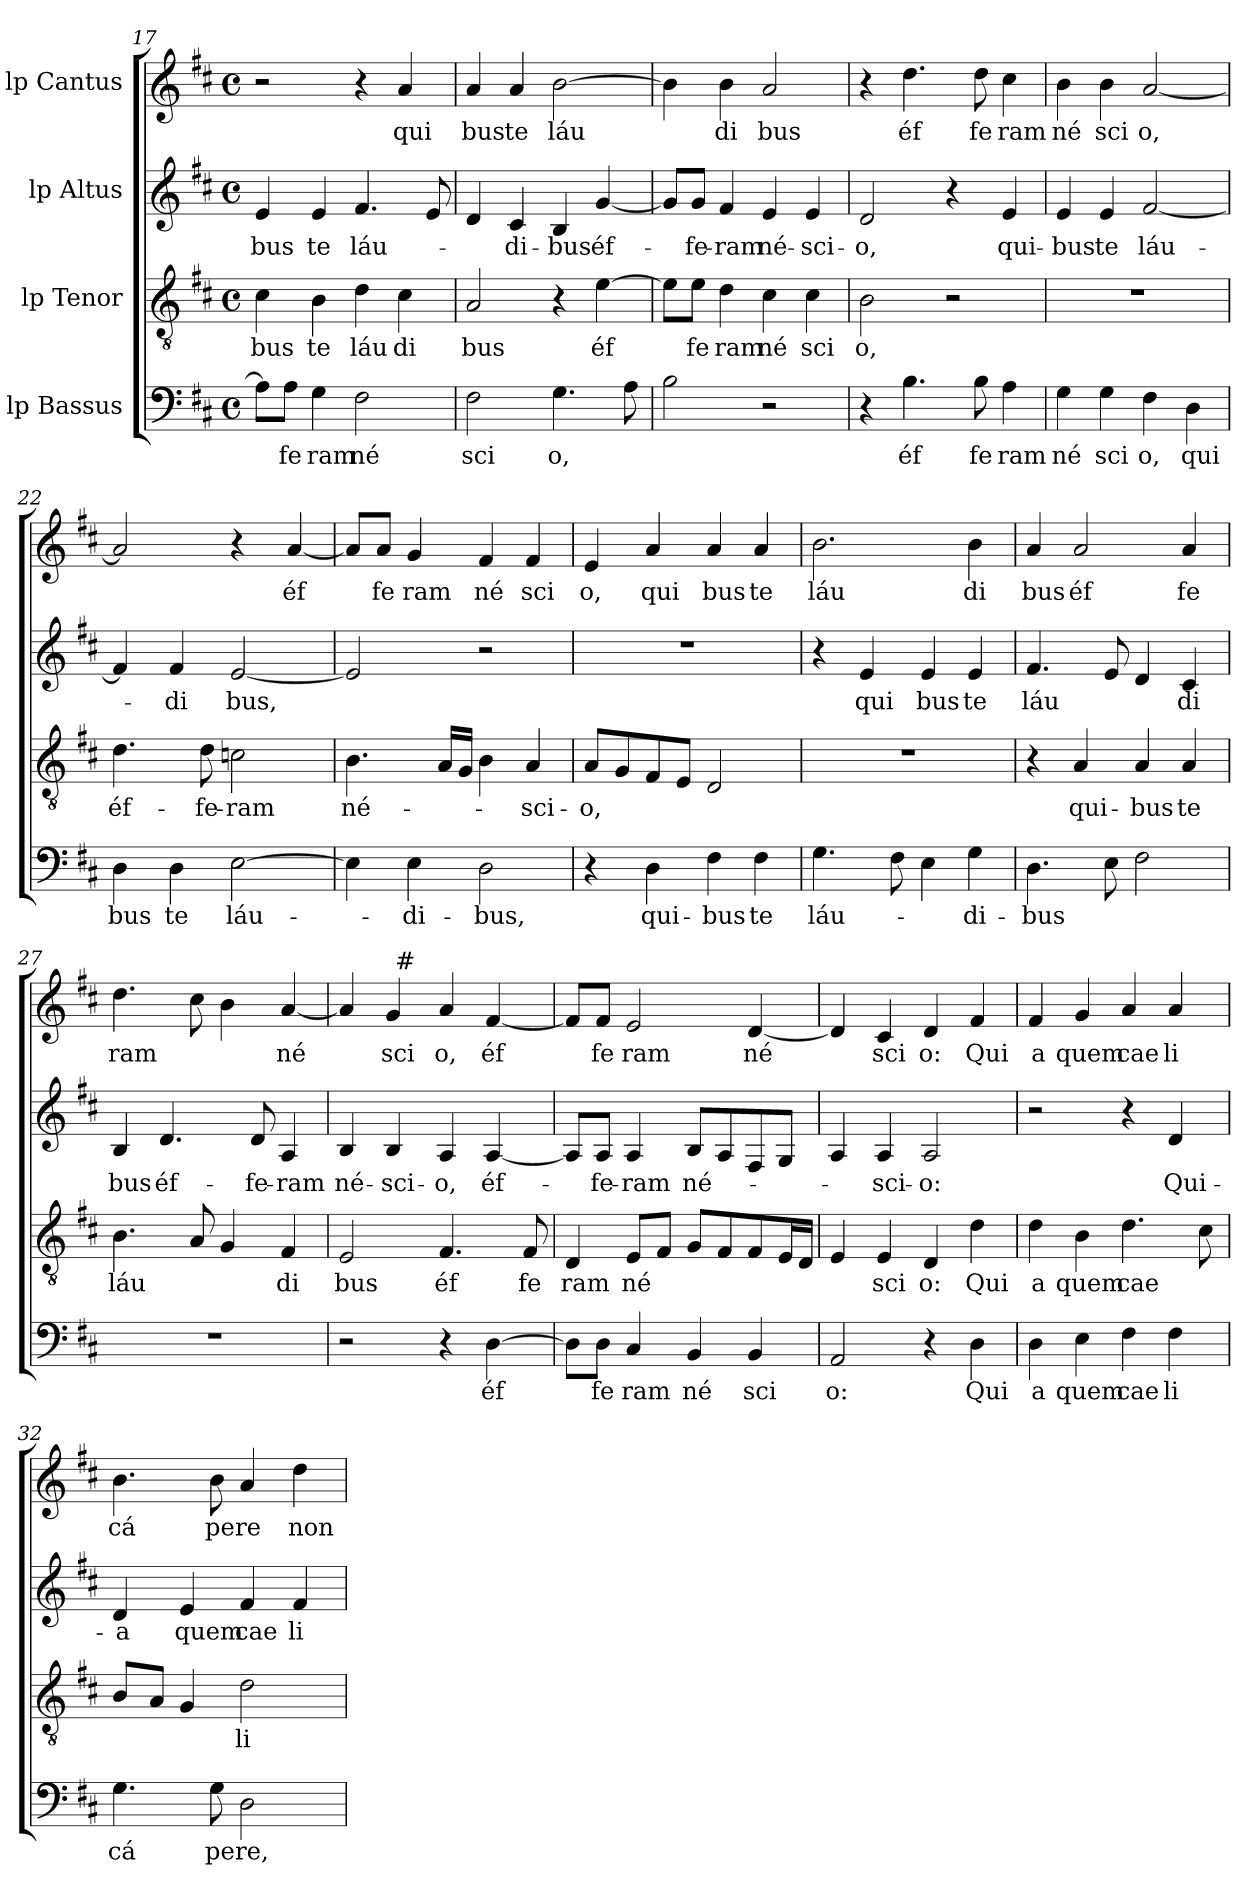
**kern	**text	**kern	**text	**kern	**text	**kern	**text
*part4	*part4	*part3	*part3	*part2	*part2	*part1	*part1
*staff4	*staff4	*staff3	*staff3	*staff2	*staff2	*staff1	*staff1
*I"lp Bassus	*	*I"lp Tenor	*	*I"lp Altus	*	*I"lp Cantus	*
!!LO:LB:g=z
*clefF4	*	*clefGv2	*	*clefG2	*	*clefG2	*
*k[f#c#]	*	*k[f#c#]	*	*k[f#c#]	*	*k[f#c#]	*
*D:	*	*D:	*	*D:	*	*D:	*
*M4/4	*	*M4/4	*	*M4/4	*	*M4/4	*
*met(c)	*	*met(c)	*	*met(c)	*	*met(c)	*
=17	=17	=17	=17	=17	=17	=17	=17
!	!	!	!LO:LY:b:cj	!	!LO:LY:b:cj	!	!
8A\L]	.	4c#\	bus	4e/	bus	2r	.
!	!LO:LY:b:cj	!	!	!	!	!	!
8A\J	fe	.	.	.	.	.	.
!	!LO:LY:b:cj	!	!LO:LY:b:cj	!	!LO:LY:b:cj	!	!
4G\	ram	4B\	te	4e/	te	.	.
!	!LO:LY:b:cj	!	!LO:LY:b:cj	!	!LO:LY:b	!	!
2F#\	né	4d\	láu	4.f#/	láu-	4r	.
!	!	!	!LO:LY:b:cj	!	!	!	!LO:LY:b:cj
.	.	4c#\	di	.	.	4a/	qui
.	.	.	.	8e/	.	.	.
=18	=18	=18	=18	=18	=18	=18	=18
!	!LO:LY:b:cj	!	!LO:LY:b:cj	!	!	!	!LO:LY:b:cj
2F#\	sci	2A/	bus	4d/	.	4a/	bus
!	!	!	!	!	!LO:LY:b:cj	!	!LO:LY:b:cj
.	.	.	.	4c#/	-di-	4a/	te
!	!LO:LY:b:cj	!	!	!	!LO:LY:b:cj	!	!LO:LY:b:cj
4.G\	o,	4r	.	4B/	-bus	[>2b\	láu
!	!	!	!LO:LY:b:cj	!	!LO:LY:b:cj	!	!
.	.	[>4e\	éf	[<4g/	éf-	.	.
8A\	.	.	.	.	.	.	.
=19	=19	=19	=19	=19	=19	=19	=19
2B\	.	8e\L]	.	8g/L]	.	4b\]	.
!	!	!	!LO:LY:b:cj	!	!LO:LY:b:cj	!	!
.	.	8e\J	fe	8g/J	-fe-	.	.
!	!	!	!LO:LY:b:cj	!	!LO:LY:b:cj	!	!LO:LY:b:cj
.	.	4d\	ram	4f#/	-ram	4b\	di
!	!	!	!LO:LY:b:cj	!	!LO:LY:b:cj	!	!LO:LY:b:cj
2r	.	4c#\	né	4e/	né-	2a/	bus
!	!	!	!LO:LY:b:cj	!	!LO:LY:b:cj	!	!
.	.	4c#\	sci	4e/	-sci-	.	.
=20	=20	=20	=20	=20	=20	=20	=20
!	!	!	!LO:LY:b:cj	!	!LO:LY:b:cj	!	!
4r	.	2B\	o,	2d/	-o,	4r	.
!	!LO:LY:b:cj	!	!	!	!	!	!LO:LY:b:cj
4.B\	éf	.	.	.	.	4.dd\	éf
.	.	2r	.	4r	.	.	.
!	!LO:LY:b:cj	!	!	!	!	!	!LO:LY:b:cj
8B\	fe	.	.	.	.	8dd\	fe
!	!LO:LY:b:cj	!	!	!	!LO:LY:b:cj	!	!LO:LY:b:cj
4A\	ram	.	.	4e/	qui-	4cc#\	ram
=21	=21	=21	=21	=21	=21	=21	=21
!	!LO:LY:b:cj	!	!	!	!LO:LY:b:cj	!	!LO:LY:b:cj
4G\	né	1r	.	4e/	-bus	4b\	né
!	!LO:LY:b:cj	!	!	!	!LO:LY:b:cj	!	!LO:LY:b:cj
4G\	sci	.	.	4e/	te	4b\	sci
!	!LO:LY:b:cj	!	!	!	!LO:LY:b:cj	!	!LO:LY:b:cj
4F#\	o,	.	.	[>2f#/	láu-	[>2a/	o,
!	!LO:LY:b:cj	!	!	!	!	!	!
4D\	qui	.	.	.	.	.	.
!!LO:PB:g=z
=22	=22	=22	=22	=22	=22	=22	=22
!	!LO:LY:b:cj	!	!LO:LY:b:cj	!	!	!	!
*	*	*^	*	*	*	*	*
4D\	bus	4.d\	32ryy	éf-	4f#/]	.	2a/]	.
.	.	.	2ryy	.	.	.	.	.
!	!LO:LY:b:cj	!	!	!	!	!LO:LY:b:cj	!	!
4D\	te	.	.	.	4f#/	-di	.	.
!	!	!	!	!LO:LY:b:cj	!	!	!	!
.	.	8d\	.	-fe-	.	.	.	.
!	!LO:LY:b:cj	!	!	!LO:LY:b:cj	!	!LO:LY:b:cj	!	!
[>2E\	láu-	2cn\	.	-ram	[<2e/	bus,	4r	.
.	.	.	4...ryy	.	.	.	.	.
!	!	!	!	!	!	!	!	!LO:LY:b:cj
.	.	.	.	.	.	.	[<4a/	éf
=23	=23	=23	=23	=23	=23	=23	=23	=23
!	!	!	!	!LO:LY:b:cj	!	!	!	!
*	*	*v	*v	*	*	*	*	*
4E\]	.	4.B\	né-	2e/]	.	8a/L]	.
!	!	!	!	!	!	!	!LO:LY:b:cj
.	.	.	.	.	.	8a/J	fe
!	!LO:LY:b:cj	!	!	!	!	!	!LO:LY:b:cj
4E\	-di-	.	.	.	.	4g/	ram
.	.	16A/L	.	.	.	.	.
.	.	16G/J	.	.	.	.	.
!	!LO:LY:b:cj	!	!	!	!	!	!LO:LY:b:cj
2D\	-bus,	4B\	.	2r	.	4f#/	né
!	!	!	!LO:LY:b:cj	!	!	!	!LO:LY:b:cj
.	.	4A/	-sci-	.	.	4f#/	sci
=24	=24	=24	=24	=24	=24	=24	=24
!	!	!	!LO:LY:b:cj	!	!	!	!LO:LY:b:cj
4r	.	8A/L	-o,	1r	.	4e/	o,
.	.	8G/	.	.	.	.	.
!	!LO:LY:b:cj	!	!	!	!	!	!LO:LY:b:cj
4D\	qui-	8F#/	.	.	.	4a/	qui
.	.	8E/J	.	.	.	.	.
!	!LO:LY:b:cj	!	!	!	!	!	!LO:LY:b:cj
4F#\	-bus	2D/	.	.	.	4a/	bus
!	!LO:LY:b:cj	!	!	!	!	!	!LO:LY:b:cj
4F#\	te	.	.	.	.	4a/	te
=25	=25	=25	=25	=25	=25	=25	=25
!	!LO:LY:b	!	!	!	!	!	!LO:LY:b:cj
4.G\	láu-	1r	.	4r	.	2.b\	láu
!	!	!	!	!	!LO:LY:b:cj	!	!
.	.	.	.	4e/	qui	.	.
8F#\	.	.	.	.	.	.	.
!	!	!	!	!	!LO:LY:b:cj	!	!
4E\	.	.	.	4e/	bus	.	.
!	!LO:LY:b:cj	!	!	!	!LO:LY:b:cj	!	!LO:LY:b:cj
4G\	-di-	.	.	4e/	te	4b\	di
=26	=26	=26	=26	=26	=26	=26	=26
!	!LO:LY:b	!	!	!	!LO:LY:b	!	!LO:LY:b:cj
4.D\	-bus	4r	.	4.f#/	láu	4a/	bus
!	!	!	!LO:LY:b:cj	!	!	!	!LO:LY:b:cj
.	.	4A/	qui-	.	.	2a/	éf
8E\	.	.	.	8e/	.	.	.
!	!	!	!LO:LY:b:cj	!	!	!	!
2F#\	.	4A/	-bus	4d/	.	.	.
!	!	!	!LO:LY:b:cj	!	!LO:LY:b:cj	!	!LO:LY:b:cj
.	.	4A/	te	4c#/	di	4a/	fe
!!LO:LB:g=z
=27	=27	=27	=27	=27	=27	=27	=27
!	!	!	!LO:LY:b	!	!LO:LY:b:cj	!	!LO:LY:b
1r	.	4.B\	láu	4B/	bus	4.dd\	ram
!	!	!	!	!	!LO:LY:b:cj	!	!
.	.	.	.	4.d/	éf-	.	.
.	.	8A/	.	.	.	8cc#\	.
.	.	4G/	.	.	.	4b\	.
!	!	!	!	!	!LO:LY:b:cj	!	!
.	.	.	.	8d/	-fe-	.	.
!	!	!	!LO:LY:b:cj	!	!LO:LY:b:cj	!	!LO:LY:b:cj
.	.	4F#/	di	4A/	-ram	[<4a/	né
=28	=28	=28	=28	=28	=28	=28	=28
!	!	!	!LO:LY:b:cj	!	!LO:LY:b:cj	!	!
*	*	*	*	*	*	*^	*
2r	.	2E/	bus	4B/	né-	4a/]	4ryy	.
!	!	!	!	!	!LO:LY:b:cj	!	!	!LO:LY:b:cj
.	.	.	.	4B/	-sci-	4g/	64ryy	sci
!	!	!	!	!	!	!	!LO:TX:a:t=#	!
.	.	.	.	.	.	.	2ryy	.
!	!	!	!LO:LY:b:cj	!	!LO:LY:b:cj	!	!	!LO:LY:b:cj
4r	.	4.F#/	éf	4A/	-o,	4a/	.	o,
!	!LO:LY:b:cj	!	!	!	!LO:LY:b:cj	!	!	!LO:LY:b:cj
[>4D\	éf	.	.	[<4A/	éf-	[<4f#/	.	éf
.	.	.	.	.	.	.	8...ryy	.
!	!	!	!LO:LY:b:cj	!	!	!	!	!
.	.	8F#/	fe	.	.	.	.	.
=29	=29	=29	=29	=29	=29	=29	=29	=29
!	!	!	!LO:LY:b:cj	!	!	!	!	!
*	*	*	*	*	*	*v	*v	*
8D\L]	.	4D/	ram	8A/L]	.	8f#/L]	.
!	!LO:LY:b:cj	!	!	!	!LO:LY:b:cj	!	!LO:LY:b:cj
8D\J	fe	.	.	8A/J	-fe-	8f#/J	fe
!	!LO:LY:b:cj	!	!LO:LY:b:cj	!	!LO:LY:b:cj	!	!LO:LY:b:cj
4C#/	ram	8E/L	né	4A/	-ram	2e/	ram
.	.	8F#/J	.	.	.	.	.
!	!LO:LY:b:cj	!	!	!	!LO:LY:b:cj	!	!
4BB/	né	8G/L	.	8B/L	né-	.	.
.	.	8F#/	.	8A/	.	.	.
!	!LO:LY:b:cj	!	!	!	!	!	!LO:LY:b:cj
4BB/	sci	8F#/	.	8F#/	.	[<4d/	né
.	.	16E/	.	8G/J	.	.	.
.	.	16D/J	.	.	.	.	.
=30	=30	=30	=30	=30	=30	=30	=30
!	!LO:LY:b:cj	!	!	!	!	!	!
2AA/	o:	4E/	.	4A/	.	4d/]	.
!	!	!	!LO:LY:b:cj	!	!LO:LY:b:cj	!	!LO:LY:b:cj
.	.	4E/	sci	4A/	-sci-	4c#/	sci
!	!	!	!LO:LY:b:cj	!	!LO:LY:b:cj	!	!LO:LY:b:cj
4r	.	4D/	o:	2A/	-o:	4d/	o:
!	!LO:LY:b:cj	!	!LO:LY:b:cj	!	!	!	!LO:LY:b:cj
4D\	Qui	4d\	Qui	.	.	4f#/	Qui
=31	=31	=31	=31	=31	=31	=31	=31
!	!LO:LY:b:cj	!	!LO:LY:b:cj	!	!	!	!LO:LY:b:cj
4D\	a	4d\	a	2r	.	4f#/	a
!	!LO:LY:b:cj	!	!LO:LY:b:cj	!	!	!	!LO:LY:b:cj
4E\	quem	4B\	quem	.	.	4g/	quem
!	!LO:LY:b:cj	!	!LO:LY:b	!	!	!	!LO:LY:b:cj
4F#\	cae	4.d\	cae	4r	.	4a/	cae
!	!LO:LY:b:cj	!	!	!	!LO:LY:b:cj	!	!LO:LY:b:cj
4F#\	li	.	.	4d/	Qui-	4a/	li
.	.	8c#\	.	.	.	.	.
!!LO:LB:g=z
=32	=32	=32	=32	=32	=32	=32	=32
!	!LO:LY:b:cj	!	!	!	!LO:LY:b:cj	!	!LO:LY:b:cj
*^	*	*	*	*	*	*	*
4.G\	64ryy	cá	8B/L	.	4d/	-a	4.b\	cá
.	2ryy	.	.	.	.	.	.	.
.	.	.	8A/J	.	.	.	.	.
!	!	!	!	!	!	!LO:LY:b:cj	!	!
.	.	.	4G/	.	4e/	quem	.	.
!	!	!LO:LY:b:cj	!	!	!	!	!	!LO:LY:b:cj
8G\	.	pe	.	.	.	.	8b\	pe
!	!	!LO:LY:b:cj	!	!LO:LY:b:cj	!	!LO:LY:b:cj	!	!LO:LY:b:cj
2D\	.	re,	2d\	li	4f#/	cae	4a/	re
.	4ryy	.	.	.	.	.	.	.
!	!	!	!	!	!	!LO:LY:b:cj	!	!LO:LY:b:cj
.	.	.	.	.	4f#/	li	4dd\	non
.	8...ryy	.	.	.	.	.	.	.
*v	*v	*	*	*	*	*	*	*
=	=	=	=	=	=	=	=
*-	*-	*-	*-	*-	*-	*-	*-
